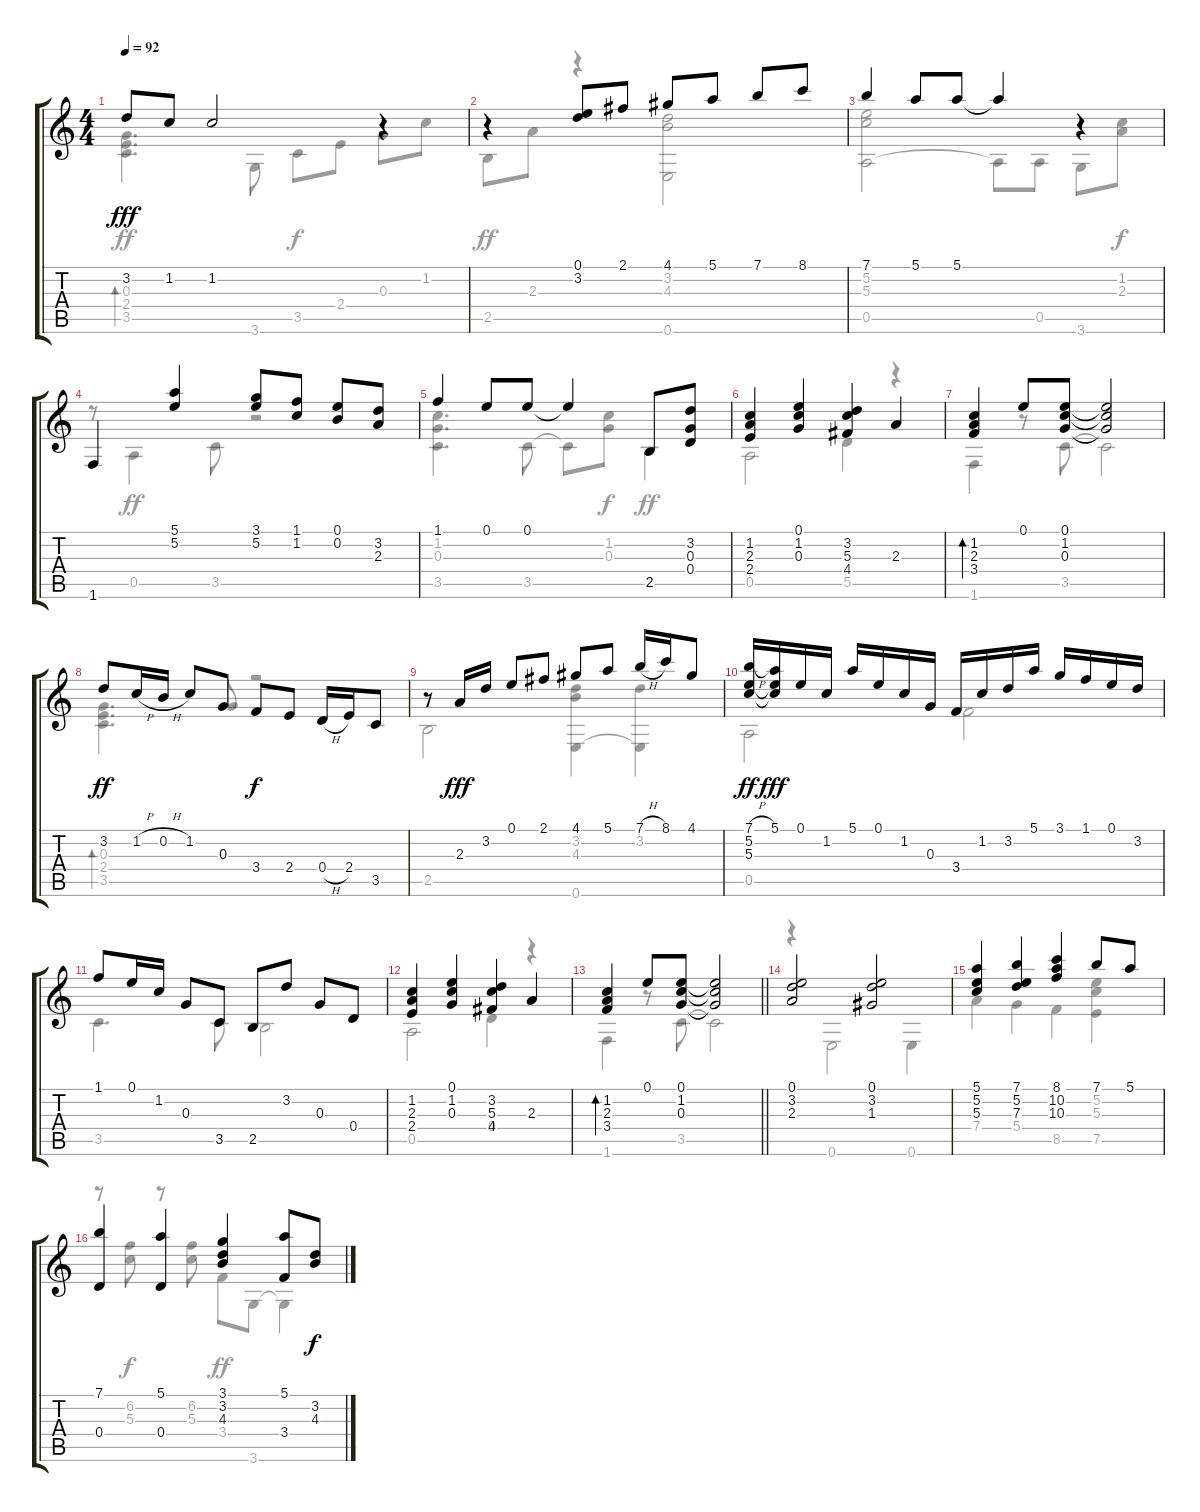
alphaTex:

\track (" " " ") {instrument acousticguitarsteel}
\staff {score tabs}
\tuning (E4 B3 G3 D3 A2 E2) {hide}
\voice
\ts (4 4)
\tempo 92
\clef g2
\ks c
3.2.8{dy fff instrument acousticguitarsteel} 1.2.8 1.2.2 r.4 |
r.4 (0.1 3.2).8 2.1.8 4.1.8 5.1.8 7.1.8 8.1.8 |
7.1.4 5.1.8 5.1.8 5.1{t}.4 r.4 |
1.6.4 (5.1 5.2).4 (3.1 5.2).8 (1.1 1.2).8 (0.1 0.2).8 (3.2 2.3).8 |
1.1.4 0.1.8 0.1.8 0.1{t}.4 2.5.8 (3.2 0.3 0.4).8 |
(1.2 2.3 2.4).4 (0.1 1.2 0.3).4 (3.2 5.3 4.4).4 2.3.4 |
(1.2 2.3 3.4).4{bd 240} 0.1.8 (0.1 1.2 0.3).8 (0.1{t} 1.2{t} 0.3{t}).2 |
3.2.8{dy ff} 1.2{h}.16 0.2{h}.16 1.2.8 0.3.8 3.4.8{dy f} 2.4.8 0.4{h}.16 2.4.16 3.5.8 |
r.8 2.3.16{dy fff} 3.2.16 0.1.8 2.1.8 4.1.8 5.1.8 7.1{h}.16 8.1.16 4.1.8 |
(7.1{h} 5.2 5.3).16{dy ff} (5.1 5.2{t} 5.3{t}).16{dy fff} 0.1.16 1.2.16 5.1.16 0.1.16 1.2.16 0.3.16 3.4.16 1.2.16 3.2.16 5.1.16 3.1.16 1.1.16 0.1.16 3.2.16 |
1.1.8 0.1.16 1.2.16 0.3.8 3.5.8 2.5.8 3.2.8 0.3.8 0.4.8 |
(1.2 2.3 2.4).4 (0.1 1.2 0.3).4 (3.2 5.3 4.4).4 2.3.4 |
\barLineRight lightlight
(1.2 2.3 3.4).4{bd 240} 0.1.8 (0.1 1.2 0.3).8 (0.1{t} 1.2{t} 0.3{t}).2 |
(0.1 3.2 2.3).2 (0.1 3.2 1.3).2 |
(5.1 5.2 5.3).4 (7.1 5.2 7.3).4 (8.1 10.2 10.3).4 7.1.8 5.1.8 |
(7.1 0.4).4 (5.1 0.4).4 (3.1 3.2 4.3).4 (5.1 3.4).8 (3.2 4.3).8{dy f}
\voice
\clef g2
\ottava regular
\simile none
\ks c
(0.3 2.4 3.5).4{d bd 120 dy ff} 3.6.8 3.5.8{dy f} 2.4.8 0.3.8 1.2.8 |
2.5.8{dy ff} 2.3.8 r.4 (3.2 4.3 0.6).2 |
(5.2 5.3 0.5).2 0.5{t}.8 0.5.8 3.6.8 (1.2 2.3).8{dy f} |
r.8 0.5.4{dy ff} 3.5.8 r.2 |
(1.2 0.3 3.5).4{d} 3.5.8 3.5{t}.8 (1.2 0.3).8{dy f} 2.5.4{dy ff} |
0.5.2 5.5.4 r.4 |
1.6.4 r.8 3.5.8 3.5{t}.2 |
(0.3 2.4 3.5).4{d bd 240} 0.3.8{beam Up} r.2 |
2.5.2 (3.2 4.3 0.6).4 (3.2 0.6{t}).4 |
0.5.2 3.4.2 |
3.5.4{d} 3.5.8 2.5.2 |
0.5.2 0.4.4 r.4 |
\barLineRight lightlight
1.6.4 r.8 3.5.8 3.5{t}.2 |
r.4 0.6.2 0.6.4 |
7.4.4 5.4.4 8.5.4 (5.2 5.3 7.5).4 |
r.8 (6.2 5.3).8{dy f} r.8 (6.2 5.3).8 3.4.8{dy ff} 3.6.8 3.6{t}.4
